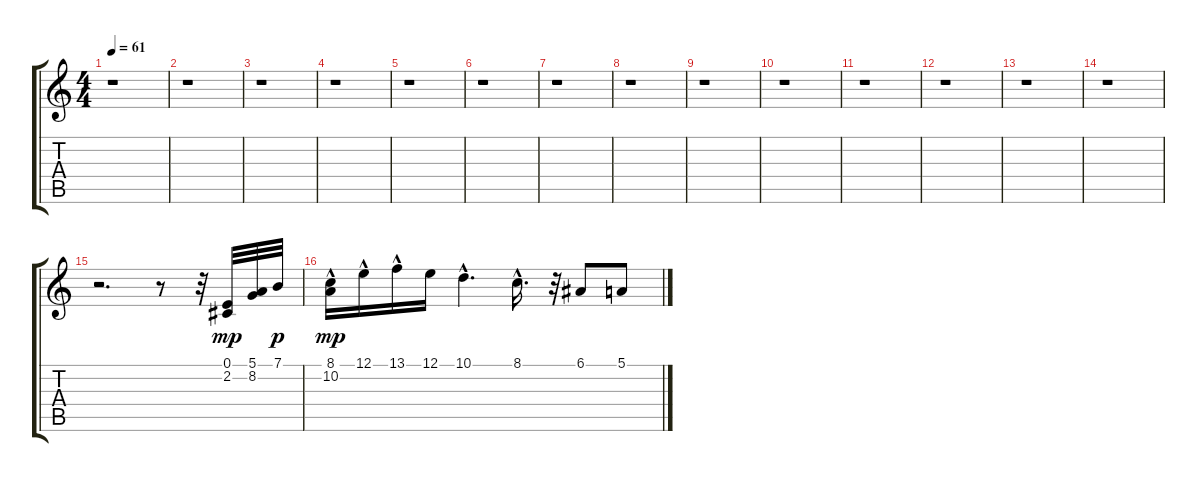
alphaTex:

\track "" {instrument lead3calliope}
\staff {score tabs}
\tuning (E4 B3 G3 D3 A2 E2) {hide}
\ts (4 4)
\tempo 61
\clef g2
\ks c
r.1{dy p} |
r.1 |
r.1 |
r.1 |
r.1 |
r.1 |
r.1 |
r.1 |
r.1 |
r.1 |
r.1 |
r.1 |
r.1 |
r.1 |
r.2{d} r.8 r.32 (0.1 2.2).32{dy mp} (5.1 8.2).32 7.1.32{dy p} |
(8.1 10.2{hac}).16{dy mp} 12.1{hac}.16 13.1{hac}.16 12.1.16 10.1{hac}.4{d} 8.1{hac}.16{d} r.32 6.1.8 5.1.8
